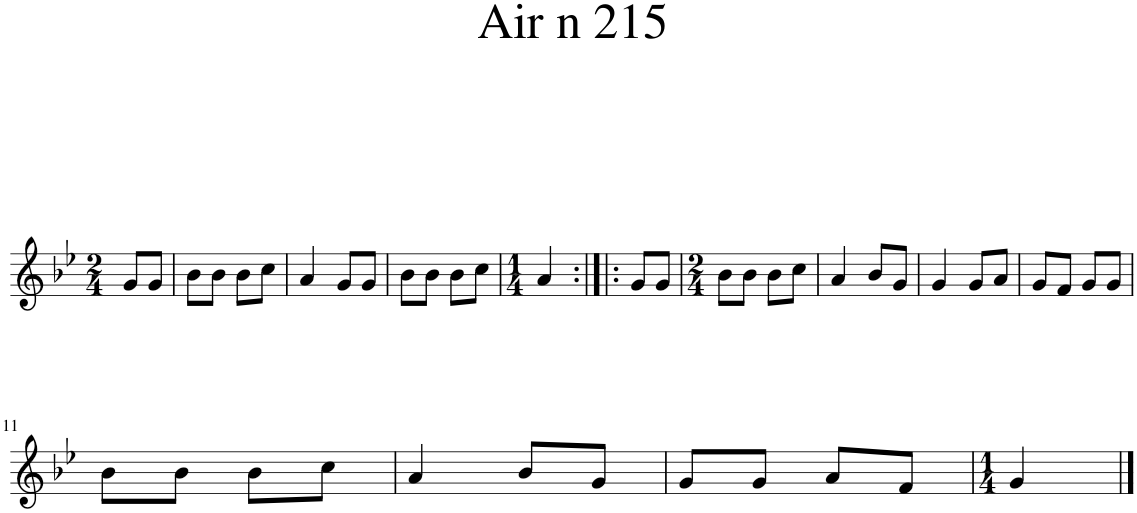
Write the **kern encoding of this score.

**kern
*part1
*staff1
*I"Piano
*I'Pno.
*clefG2
*k[b-e-]
*M2/4
=1
8g/L
8g/J
=2
8b-\L
8b-\J
8b-\L
8cc\J
=3
4a/
8g/L
8g/J
=4
8b-\L
8b-\J
8b-\L
8cc\J
=5
*M1/4
4a/
=6:|!|:
8g/L
8g/J
=7
*M2/4
8b-\L
8b-\J
8b-\L
8cc\J
=8
4a/
8b-/L
8g/J
=9
4g/
8g/L
8a/J
=10
8g/L
8f/J
8g/L
8g/J
!!LO:LB:g=z
=11
8b-\L
8b-\J
8b-\L
8cc\J
=12
4a/
8b-/L
8g/J
=13
8g/L
8g/J
8a/L
8f/J
=14
*M1/4
4g/
==
*-
